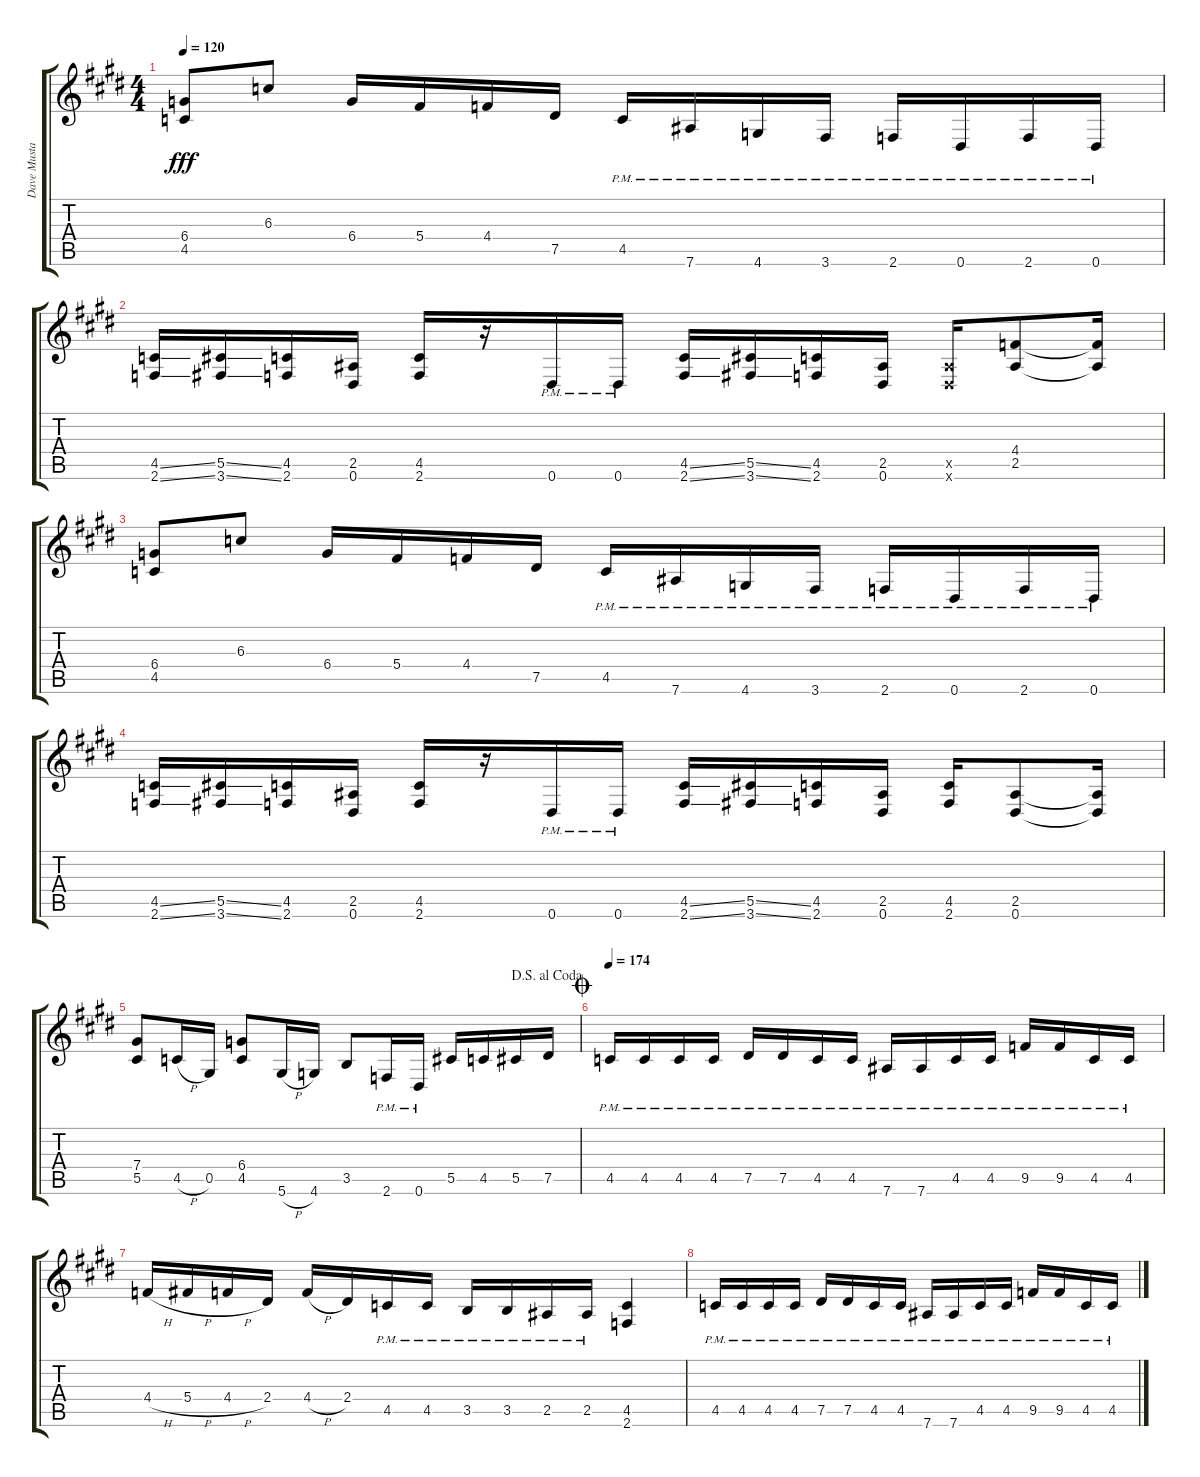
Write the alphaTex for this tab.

\track ("Dave Mustaine" "Dave Musta") {instrument distortionguitar}
\staff {score tabs}
\tuning (Eb4 Bb3 Gb3 Db3 Ab2 Eb2) {hide}
\ts (4 4)
\tempo 120
\clef g2
\ks e
(6.4 4.5).8{dy fff} 6.3.8 6.4.16 5.4.16 4.4.16 7.5.16 4.5{pm}.16 7.6{pm}.16 4.6{pm}.16 3.6{pm}.16 2.6{pm}.16 0.6{pm}.16 2.6{pm}.16 0.6{pm}.16 |
(4.5{ss} 2.6{ss}).16 (5.5{ss} 3.6{ss}).16 (4.5 2.6).16 (2.5 0.6).16 (4.5 2.6).16 r.16 0.6{pm}.16 0.6{pm}.16 (4.5{ss} 2.6{ss}).16 (5.5{ss} 3.6{ss}).16 (4.5 2.6).16 (2.5 0.6).16 (2.5{x} 0.6{x}).16 (4.4 2.5).8 (4.4{t} 2.5{t}).16 |
(6.4 4.5).8 6.3.8 6.4.16 5.4.16 4.4.16 7.5.16 4.5{pm}.16 7.6{pm}.16 4.6{pm}.16 3.6{pm}.16 2.6{pm}.16 0.6{pm}.16 2.6{pm}.16 0.6{pm}.16 |
(4.5{ss} 2.6{ss}).16 (5.5{ss} 3.6{ss}).16 (4.5 2.6).16 (2.5 0.6).16 (4.5 2.6).16 r.16 0.6{pm}.16 0.6{pm}.16 (4.5{ss} 2.6{ss}).16 (5.5{ss} 3.6{ss}).16 (4.5 2.6).16 (2.5 0.6).16 (4.5 2.6).16 (2.5 0.6).8 (2.5{t} 0.6{t}).16 |
\jump dalsegnoalcoda
(7.4 5.5).8 4.5{h}.16 0.5.16 (6.4 4.5).8 5.6{h}.16 4.6.16 3.5.8 2.6{pm}.16 0.6{pm}.16 5.5.16 4.5.16 5.5.16 7.5.16 |
\jump coda
\tempo 174
4.5{pm}.16 4.5{pm}.16 4.5{pm}.16 4.5{pm}.16 7.5{pm}.16 7.5{pm}.16 4.5{pm}.16 4.5{pm}.16 7.6{pm}.16 7.6{pm}.16 4.5{pm}.16 4.5{pm}.16 9.5{pm}.16 9.5{pm}.16 4.5{pm}.16 4.5{pm}.16 |
4.4{h}.16 5.4{h}.16 4.4{h}.16 2.4.16 4.4{h}.16 2.4.16 4.5{pm}.16 4.5{pm}.16 3.5{pm}.16 3.5{pm}.16 2.5{pm}.16 2.5{pm}.16 (4.5 2.6).4 |
4.5{pm}.16 4.5{pm}.16 4.5{pm}.16 4.5{pm}.16 7.5{pm}.16 7.5{pm}.16 4.5{pm}.16 4.5{pm}.16 7.6{pm}.16 7.6{pm}.16 4.5{pm}.16 4.5{pm}.16 9.5{pm}.16 9.5{pm}.16 4.5{pm}.16 4.5{pm}.16
